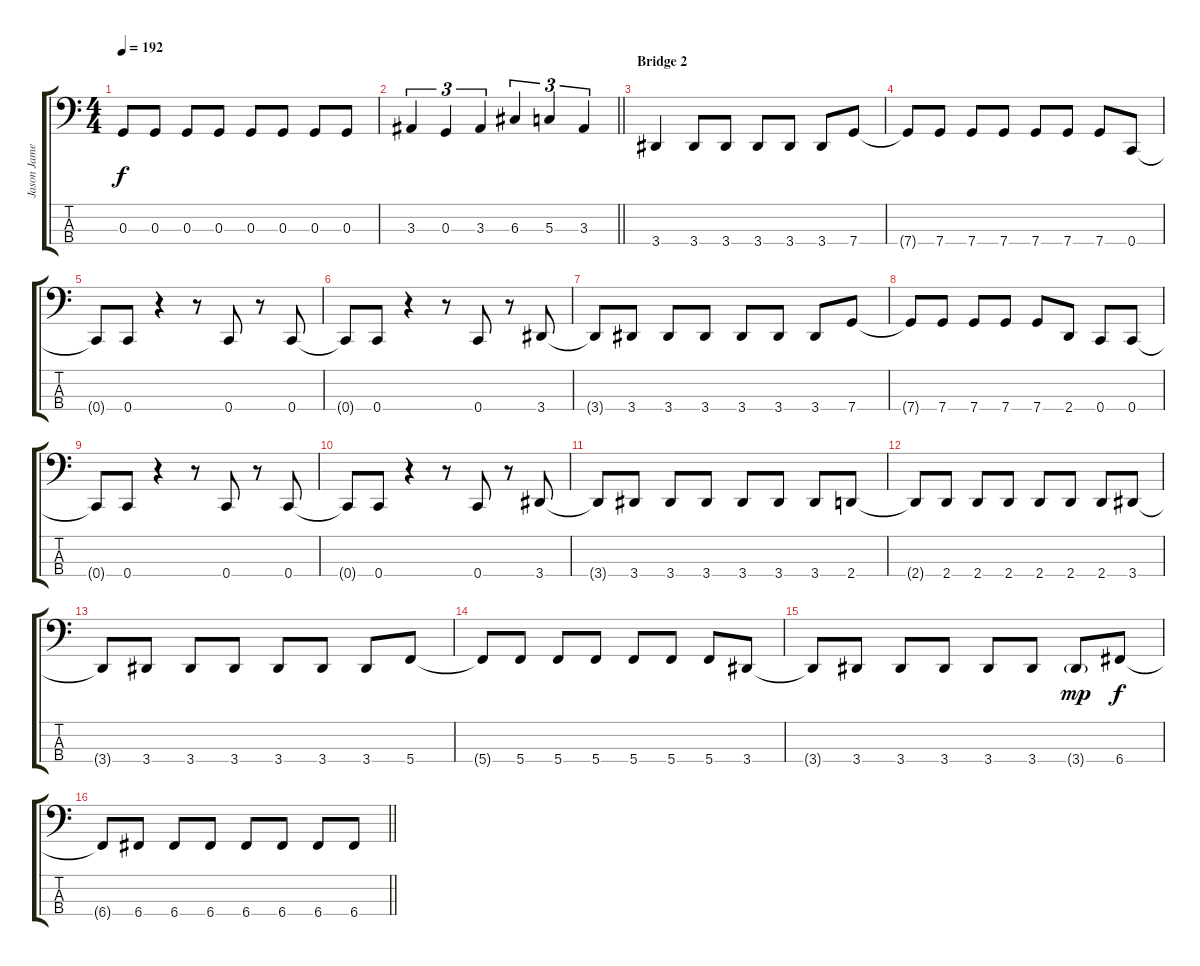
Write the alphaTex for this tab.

\track ("Jason James" "Jason Jame") {instrument electricbasspick}
\staff {score tabs}
\tuning (F2 C2 G1 C1) {hide}
\ts (4 4)
\tempo 192
\clef f4
\ks c
0.3{t}.8{dy f} 0.3.8 0.3.8 0.3.8 0.3.8 0.3.8 0.3.8 0.3.8 |
\barLineRight lightlight
3.3.4{tu (3 2)} 0.3.4{tu (3 2)} 3.3.4{tu (3 2)} 6.3.4{tu (3 2)} 5.3.4{tu (3 2)} 3.3.4{tu (3 2)} |
\section ("" "Bridge 2")
3.4.4 3.4.8 3.4.8 3.4.8 3.4.8 3.4.8 7.4.8 |
7.4{t}.8 7.4.8 7.4.8 7.4.8 7.4.8 7.4.8 7.4.8 0.4.8 |
0.4{t}.8 0.4.8 r.4 r.8 0.4.8 r.8 0.4.8 |
0.4{t}.8 0.4.8 r.4 r.8 0.4.8 r.8 3.4.8 |
3.4{t}.8 3.4.8 3.4.8 3.4.8 3.4.8 3.4.8 3.4.8 7.4.8 |
7.4{t}.8 7.4.8 7.4.8 7.4.8 7.4.8 2.4.8 0.4.8 0.4.8 |
0.4{t}.8 0.4.8 r.4 r.8 0.4.8 r.8 0.4.8 |
0.4{t}.8 0.4.8 r.4 r.8 0.4.8 r.8 3.4.8 |
3.4{t}.8 3.4.8 3.4.8 3.4.8 3.4.8 3.4.8 3.4.8 2.4.8 |
2.4{t}.8 2.4.8 2.4.8 2.4.8 2.4.8 2.4.8 2.4.8 3.4.8 |
3.4{t}.8 3.4.8 3.4.8 3.4.8 3.4.8 3.4.8 3.4.8 5.4.8 |
5.4{t}.8 5.4.8 5.4.8 5.4.8 5.4.8 5.4.8 5.4.8 3.4.8 |
3.4{t}.8 3.4.8 3.4.8 3.4.8 3.4.8 3.4.8 3.4{g}.8{dy mp} 6.4.8{dy f} |
\barLineRight lightlight
6.4{t}.8 6.4.8 6.4.8 6.4.8 6.4.8 6.4.8 6.4.8 6.4.8
